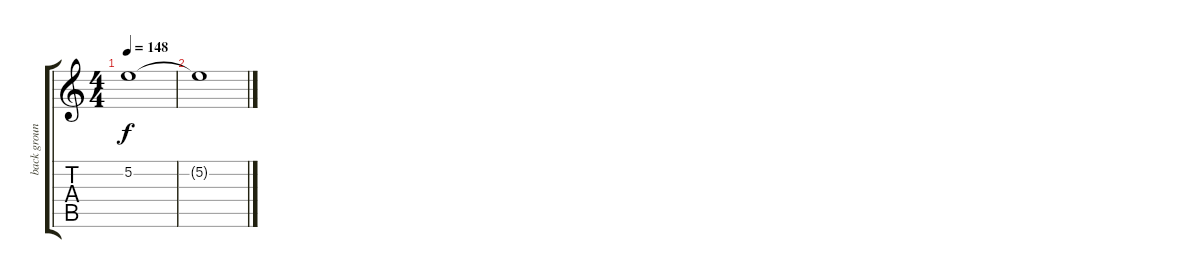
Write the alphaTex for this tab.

\track ("back ground lead" "back groun") {instrument distortionguitar}
\staff {score tabs}
\tuning (E4 B3 G3 D3 A2 E2) {hide}
\ts (4 4)
\tempo 148
\clef g2
\ks c
5.2{t}.1{dy f} |
5.2{t}.1
